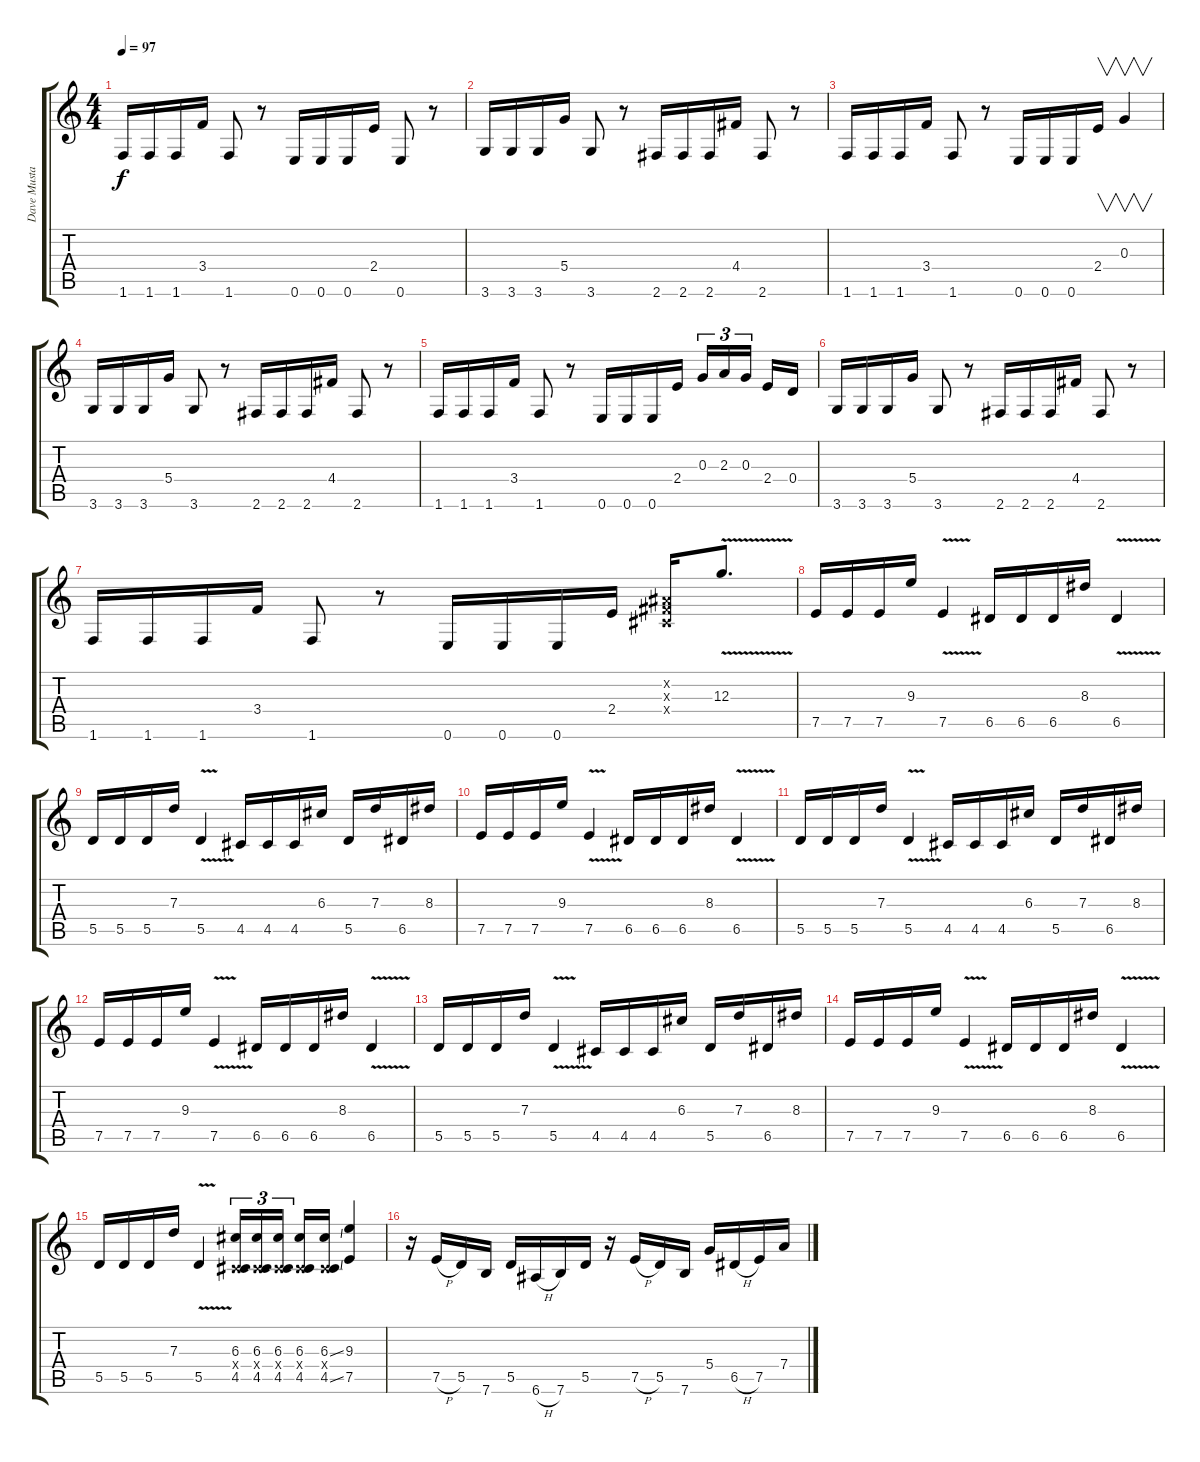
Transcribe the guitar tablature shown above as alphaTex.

\track ("Dave Mustaine" "Dave Musta") {instrument distortionguitar}
\staff {score tabs}
\tuning (E4 B3 G3 D3 A2 E2) {hide}
\ts (4 4)
\tempo 97
\clef g2
\ks c
1.6.16{dy f} 1.6.16 1.6.16 3.4.16 1.6.8 r.8 0.6.16 0.6.16 0.6.16 2.4.16 0.6.8 r.8 |
3.6.16 3.6.16 3.6.16 5.4.16 3.6.8 r.8 2.6.16 2.6.16 2.6.16 4.4.16 2.6.8 r.8 |
1.6.16 1.6.16 1.6.16 3.4.16 1.6.8 r.8 0.6.16 0.6.16 0.6.16 2.4.16{v} 0.3.4{v} |
3.6.16 3.6.16 3.6.16 5.4.16 3.6.8 r.8 2.6.16 2.6.16 2.6.16 4.4.16 2.6.8 r.8 |
1.6.16 1.6.16 1.6.16 3.4.16 1.6.8 r.8 0.6.16 0.6.16 0.6.16 2.4.16 0.3.16{tu (3 2)} 2.3.16{tu (3 2)} 0.3.16{tu (3 2) beam splitsecondary} 2.4.16 0.4.16 |
3.6.16 3.6.16 3.6.16 5.4.16 3.6.8 r.8 2.6.16 2.6.16 2.6.16 4.4.16 2.6.8 r.8 |
1.6.16 1.6.16 1.6.16 3.4.16 1.6.8 r.8 0.6.16 0.6.16 0.6.16 2.4.16 (-1.2{x} -1.3{x} -1.4{x}).16 12.3{v}.8{d} |
7.5.16 7.5.16 7.5.16 9.3.16 7.5{v}.4 6.5.16 6.5.16 6.5.16 8.3.16 6.5{v}.4 |
5.5.16 5.5.16 5.5.16 7.3.16 5.5{v}.4 4.5.16 4.5.16 4.5.16 6.3.16 5.5.16 7.3.16 6.5.16 8.3.16 |
7.5.16 7.5.16 7.5.16 9.3.16 7.5{v}.4 6.5.16 6.5.16 6.5.16 8.3.16 6.5{v}.4 |
5.5.16 5.5.16 5.5.16 7.3.16 5.5{v}.4 4.5.16 4.5.16 4.5.16 6.3.16 5.5.16 7.3.16 6.5.16 8.3.16 |
7.5.16 7.5.16 7.5.16 9.3.16 7.5{v}.4 6.5.16 6.5.16 6.5.16 8.3.16 6.5{v}.4 |
5.5.16 5.5.16 5.5.16 7.3.16 5.5{v}.4 4.5.16 4.5.16 4.5.16 6.3.16 5.5.16 7.3.16 6.5.16 8.3.16 |
7.5.16 7.5.16 7.5.16 9.3.16 7.5{v}.4 6.5.16 6.5.16 6.5.16 8.3.16 6.5{v}.4 |
5.5.16 5.5.16 5.5.16 7.3.16 5.5{v}.4 (6.3 -1.4{x} 4.5).16{tu (3 2)} (6.3 -1.4{x} 4.5).16{tu (3 2)} (6.3 -1.4{x} 4.5).16{tu (3 2) beam splitsecondary} (6.3 -1.4{x} 4.5).16 (6.3{ss} -1.4{x} 4.5{ss}).16 (9.3 7.5).4 |
r.16 7.5{h}.16 5.5.16 7.6.16 5.5.16 6.6{h}.16 7.6.16 5.5.16 r.16 7.5{h}.16 5.5.16 7.6.16 5.4.16 6.5{h}.16 7.5.16 7.4.16
